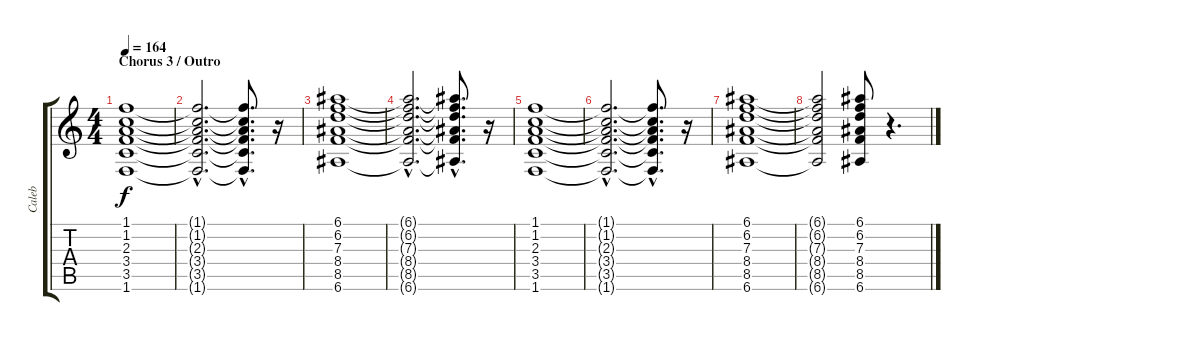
\track ("Caleb" "Caleb") {instrument distortionguitar}
\staff {score tabs}
\tuning (E4 B3 G3 D3 A2 E2) {hide}
\ts (4 4)
\section ("" "Chorus 3 / Outro")
\tempo 164
\clef g2
\ks c
(1.1 1.2 2.3 3.4 3.5 1.6).1{dy f volume 5} |
(1.1{hac t} 1.2{hac t} 2.3{hac t} 3.4{hac t} 3.5{hac t} 1.6{hac t}).2{d} (1.1{hac t} 1.2{hac t} 2.3{hac t} 3.4{hac t} 3.5{hac t} 1.6{hac t}).8{d} r.16{volume 8} |
(6.1 6.2 7.3 8.4 8.5 6.6).1{volume 5} |
(6.1{hac t} 6.2{hac t} 7.3{hac t} 8.4{hac t} 8.5{hac t} 6.6{hac t}).2{d} (6.1{hac t} 6.2{hac t} 7.3{hac t} 8.4{hac t} 8.5{hac t} 6.6{hac t}).8{d} r.16{volume 8} |
(1.1 1.2 2.3 3.4 3.5 1.6).1{volume 5} |
(1.1{hac t} 1.2{hac t} 2.3{hac t} 3.4{hac t} 3.5{hac t} 1.6{hac t}).2{d} (1.1{hac t} 1.2{hac t} 2.3{hac t} 3.4{hac t} 3.5{hac t} 1.6{hac t}).8{d} r.16{volume 8} |
(6.1 6.2 7.3 8.4 8.5 6.6).1{volume 5} |
(6.1{t} 6.2{t} 7.3{t} 8.4{t} 8.5{t} 6.6{t}).2 (6.1 6.2 7.3 8.4 8.5 6.6).8{volume 8} r.4{d}
